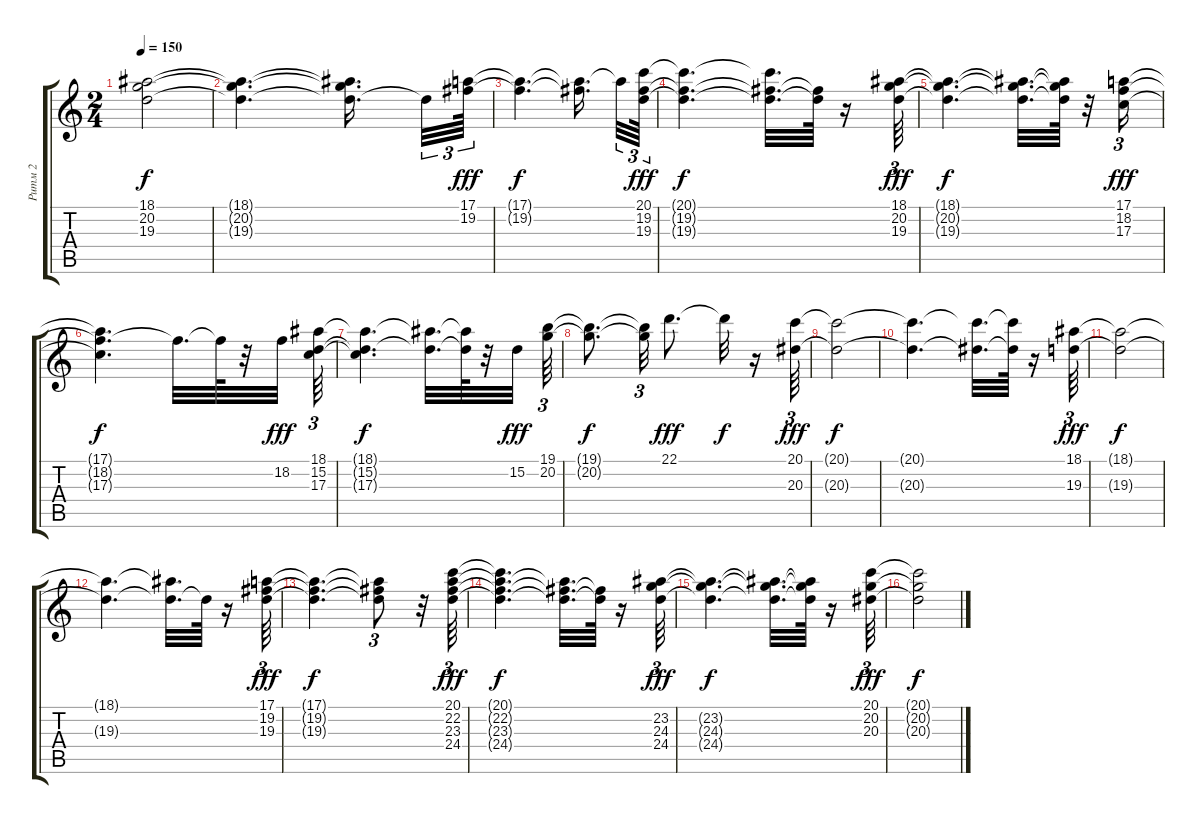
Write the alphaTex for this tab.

\track ("Ритм 2" "Ритм 2") {instrument synthstrings1}
\staff {score tabs}
\tuning (E4 B3 G3 D3 A2 E2) {hide}
\ts (2 4)
\tempo 150
\clef g2
\ks c
(18.1{t} 20.2{t} 19.3{t}).2{dy f} |
(18.1{t} 20.2{t} 19.3{t}).4{d} (18.1{t} 20.2{t} 19.3{t}).16{d beam splitsecondary} 19.3{t}.32{tu (3 2)} (17.1 19.2).64{tu (3 2) dy fff} |
(17.1{t} 19.2{t}).4{d dy f} (17.1{t} 19.2{t}).16{d beam splitsecondary} 17.1{t}.32{tu (3 2)} (20.1 19.2 19.3).64{tu (3 2) dy fff} |
(20.1{t} 19.2{t} 19.3{t}).4{d dy f} (20.1{t} 19.2{t} 19.3{t}).32{d} (19.2{t} 19.3{t}).64 r.16 (18.1 20.2 19.3).64{tu (3 2) dy fff} |
(18.1{t} 20.2{t} 19.3{t}).4{d dy f} (18.1{t} 20.2{t} 19.3{t}).32{d} (18.1{t} 20.2{t} 19.3{t}).64 r.32 (17.1 18.2 17.3).16{tu (3 2) dy fff} |
(17.1{t} 18.2{t} 17.3{t}).4{d dy f} 18.2{t}.32{d} 18.2{t}.64 r.32 18.2.32{dy fff} (18.1 15.2 17.3).64{tu (3 2)} |
(18.1{t} 15.2{t} 17.3{t}).4{d dy f} (18.1{t} 15.2{t}).32{d} (18.1{t} 15.2{t}).64 r.32 15.2.32{dy fff} (19.1 20.2).64{tu (3 2)} |
(19.1{t} 20.2{t}).8{d dy f} (19.1{t} 20.2{t}).32{tu (3 2)} 22.1.8{d dy fff} 22.1{t}.32{dy f} r.16 (20.1 20.3).64{tu (3 2) dy fff} |
(20.1{t} 20.3{t}).2{dy f} |
(20.1{t} 20.3{t}).4{d} (20.1{t} 20.3{t}).32{d} (20.1{t} 20.3{t}).64 r.16 (18.1 19.3).64{tu (3 2) dy fff} |
(18.1{t} 19.3{t}).2{dy f} |
(18.1{t} 19.3{t}).4{d} (18.1{t} 19.3{t}).32{d} 19.3{t}.64 r.16 (17.1 19.2 19.3).64{tu (3 2) dy fff} |
(17.1{t} 19.2{t} 19.3{t}).4{d dy f} (17.1{t} 19.2{t} 19.3{t}).8{tu (3 2)} r.32 (20.1 22.2 23.3 24.4).64{tu (3 2) dy fff} |
(20.1{t} 22.2{t} 23.3{t} 24.4{t}).4{d dy f} (22.2{t} 23.3{t} 24.4{t}).32{d} (23.3{t} 24.4{t}).64 r.16 (23.2 24.3 24.4).64{tu (3 2) dy fff} |
(23.2{t} 24.3{t} 24.4{t}).4{d dy f} (23.2{t} 24.3{t} 24.4{t}).32{d} (23.2{t} 24.3{t} 24.4{t}).64 r.16 (20.1 20.2 20.3).64{tu (3 2) dy fff} |
(20.1{t} 20.2{t} 20.3{t}).2{dy f}
